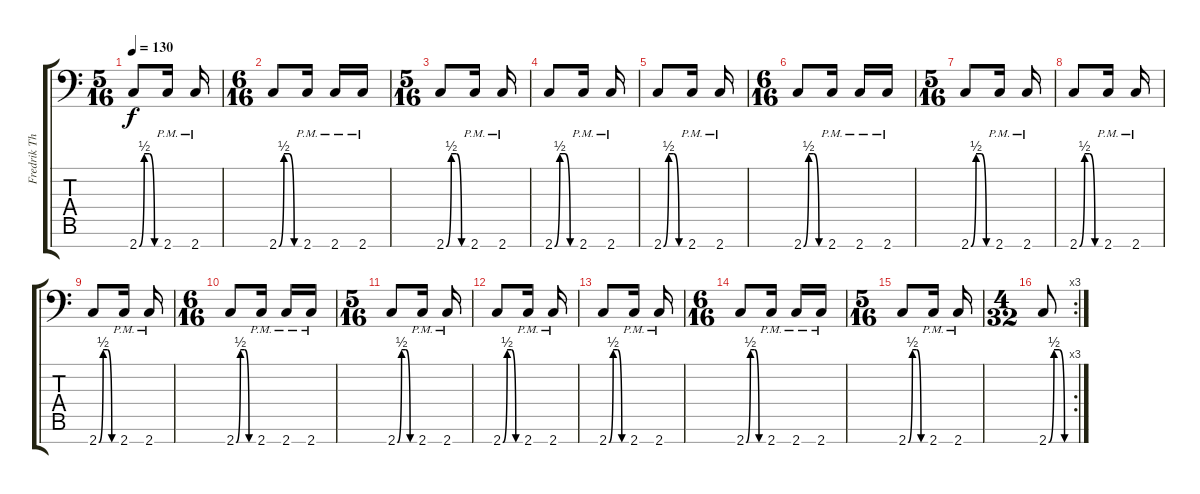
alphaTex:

\track ("Fredrik Thordendal - Lead Guitar God" "Fredrik Th") {instrument distortionguitar}
\staff {score tabs}
\tuning (Eb4 Bb3 Gb3 Db3 Ab2 Eb2 Bb1) {hide}
\ts (5 16)
\tempo 130
\clef f4
\ks c
2.7{be (custom 0 0 15 2 30 2 45 0 60 0)}.8{dy f} 2.7{pm}.16 2.7{pm}.16 |
\ts (6 16)
2.7{be (custom 0 0 15 2 30 2 45 0 60 0)}.8 2.7{pm}.16 2.7{pm}.16 2.7{pm}.16 |
\ts (5 16)
2.7{be (custom 0 0 15 2 30 2 45 0 60 0)}.8 2.7{pm}.16 2.7{pm}.16 |
2.7{be (custom 0 0 15 2 30 2 45 0 60 0)}.8 2.7{pm}.16 2.7{pm}.16 |
2.7{be (custom 0 0 15 2 30 2 45 0 60 0)}.8 2.7{pm}.16 2.7{pm}.16 |
\ts (6 16)
2.7{be (custom 0 0 15 2 30 2 45 0 60 0)}.8 2.7{pm}.16 2.7{pm}.16 2.7{pm}.16 |
\ts (5 16)
2.7{be (custom 0 0 15 2 30 2 45 0 60 0)}.8 2.7{pm}.16 2.7{pm}.16 |
2.7{be (custom 0 0 15 2 30 2 45 0 60 0)}.8 2.7{pm}.16 2.7{pm}.16 |
2.7{be (custom 0 0 15 2 30 2 45 0 60 0)}.8 2.7{pm}.16 2.7{pm}.16 |
\ts (6 16)
2.7{be (custom 0 0 15 2 30 2 45 0 60 0)}.8 2.7{pm}.16 2.7{pm}.16 2.7{pm}.16 |
\ts (5 16)
2.7{be (custom 0 0 15 2 30 2 45 0 60 0)}.8 2.7{pm}.16 2.7{pm}.16 |
2.7{be (custom 0 0 15 2 30 2 45 0 60 0)}.8 2.7{pm}.16 2.7{pm}.16 |
2.7{be (custom 0 0 15 2 30 2 45 0 60 0)}.8 2.7{pm}.16 2.7{pm}.16 |
\ts (6 16)
2.7{be (custom 0 0 15 2 30 2 45 0 60 0)}.8 2.7{pm}.16 2.7{pm}.16 2.7{pm}.16 |
\ts (5 16)
2.7{be (custom 0 0 15 2 30 2 45 0 60 0)}.8 2.7{pm}.16 2.7{pm}.16 |
\rc 3
\ts (4 32)
2.7{be (custom 0 0 15 2 30 2 45 0 60 0)}.8
